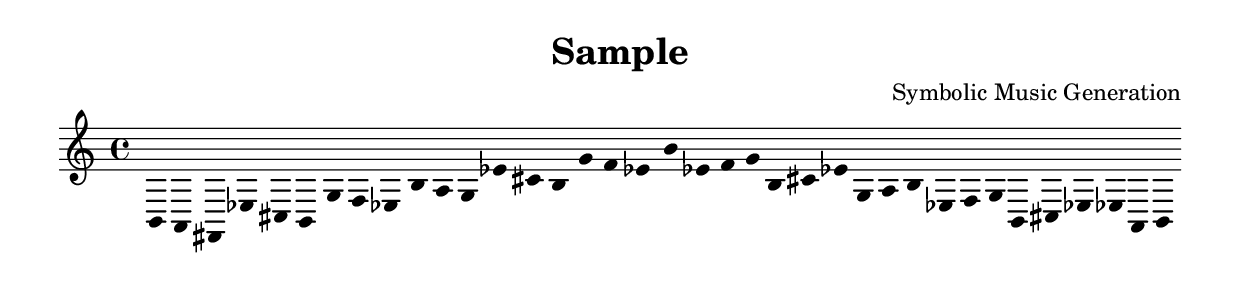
% z vector: tensor([[-1.7141, -1.8351, -1.0032, -1.1318,  0.3801,  0.0988, -0.0236,  0.2085,-0.0411, -0.1641,  0.5219,  1.1986]])
    \version "2.22.2"
    \header {
    title = "Sample"
    composer = "Symbolic Music Generation"
    }

    \score {
    <<
        \cadenzaOn
        \override Beam.breakable = ##t
        \accidentalStyle Score.forget
        \override Score.TextScript.padding = #2
        \override Stem.transparent = ##t
    {
    \clef treble
        b,16 [ a, fis, ees cis ]
    b, [ g f ees b a g ees' cis' b g' f' ees' b' ees' f' g' b cis' ees' g a b ees f g ]
    b, [ cis ees ees a, ]
    b,
    }
    >>
    \layout {
        indent = 0\mm
        line-width = 190\mm
        \override Stem.transparent = ##t
    }    
    }
    
    